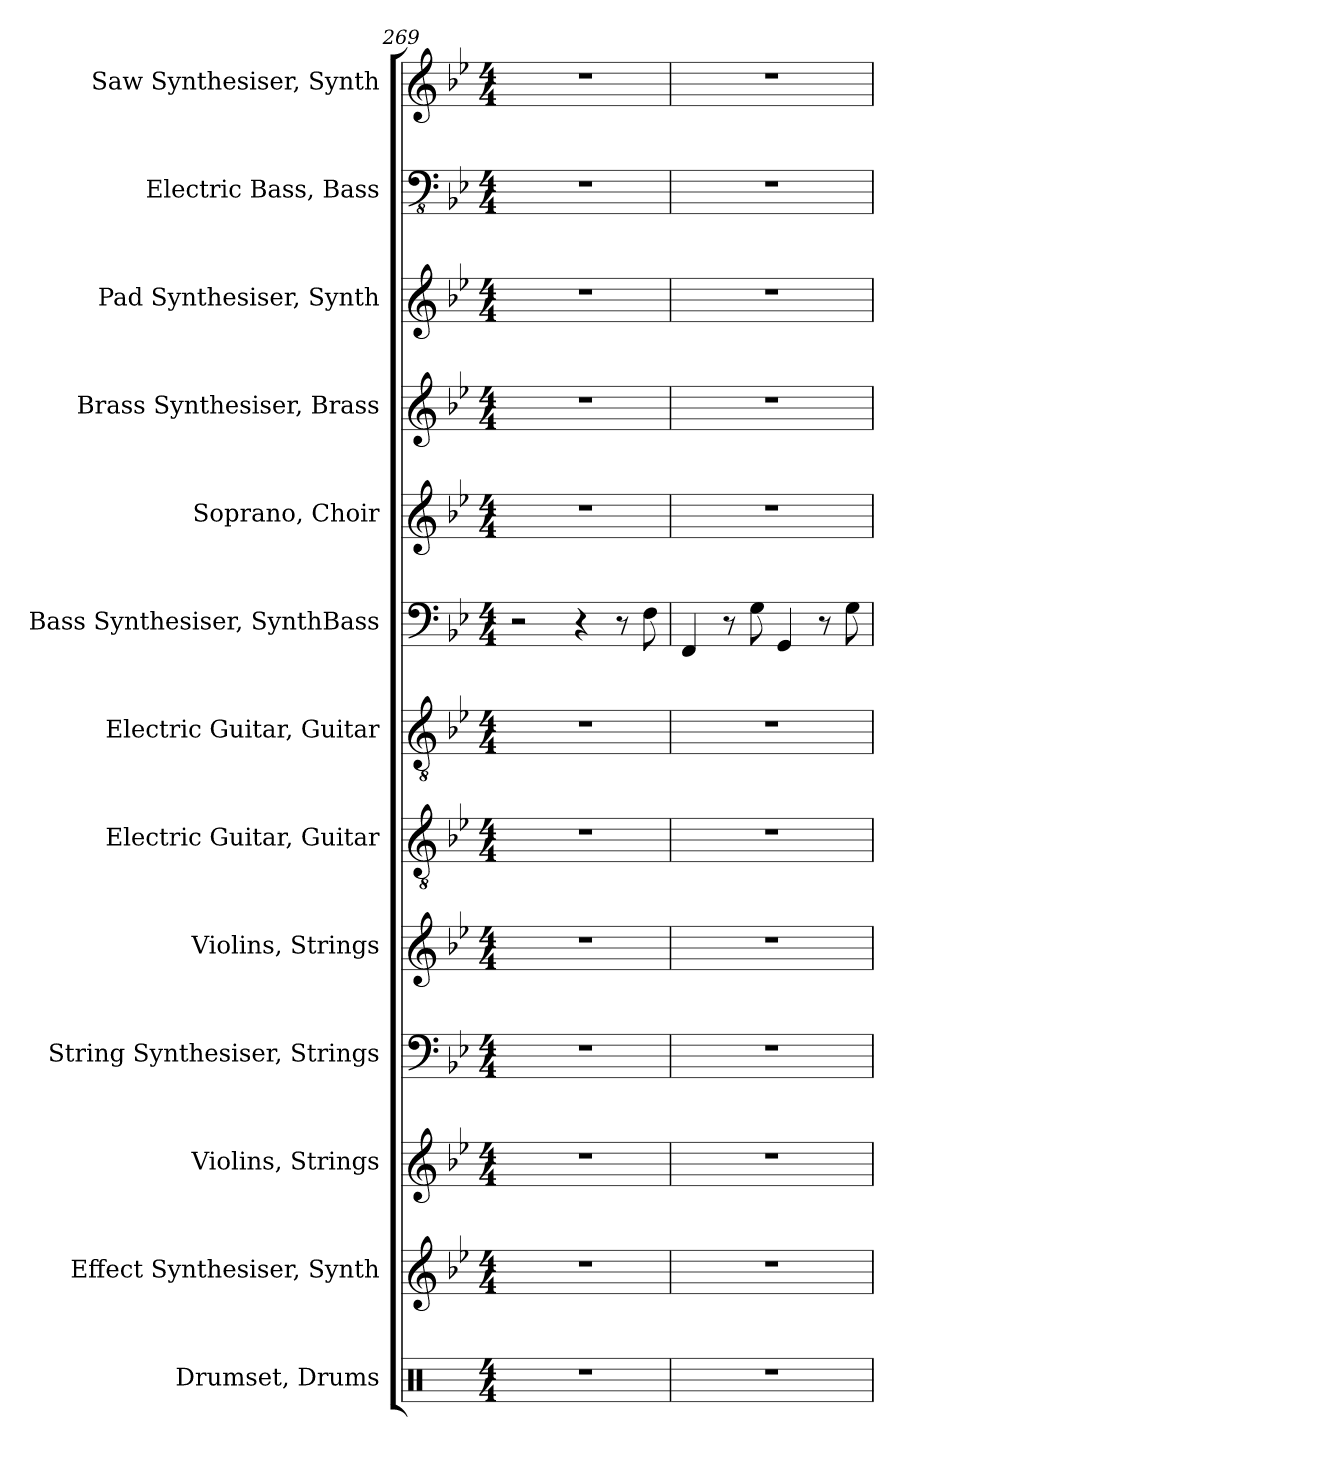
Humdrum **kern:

**kern	**kern	**kern	**kern	**kern	**kern	**kern	**kern	**kern	**kern	**kern	**kern	**kern
*part13	*part12	*part11	*part10	*part9	*part8	*part7	*part6	*part5	*part4	*part3	*part2	*part1
*staff13	*staff12	*staff11	*staff10	*staff9	*staff8	*staff7	*staff6	*staff5	*staff4	*staff3	*staff2	*staff1
*I"Drumset, Drums	*I"Effect Synthesiser, Synth	*I"Violins, Strings	*I"String Synthesiser, Strings	*I"Violins, Strings	*I"Electric Guitar, Guitar	*I"Electric Guitar, Guitar	*I"Bass Synthesiser, SynthBass	*I"Soprano, Choir	*I"Brass Synthesiser, Brass	*I"Pad Synthesiser, Synth	*I"Electric Bass, Bass	*I"Saw Synthesiser, Synth
*I'Drs.	*I'Synth.	*I'Vlns.	*I'Synth.	*I'Vlns.	*I'El. Guit.	*I'El. Guit.	*I'Synth.	*I'S.	*I'Synth.	*I'Synth.	*I'El. B.	*I'Synth.
*clefX	*clefG2	*clefG2	*clefF4	*clefG2	*clefGv2	*clefGv2	*clefF4	*clefG2	*clefG2	*clefG2	*clefFv4	*clefG2
*k[]	*k[b-e-]	*k[b-e-]	*k[b-e-]	*k[b-e-]	*k[b-e-]	*k[b-e-]	*k[b-e-]	*k[b-e-]	*k[b-e-]	*k[b-e-]	*k[b-e-]	*k[b-e-]
*M4/4	*M4/4	*M4/4	*M4/4	*M4/4	*M4/4	*M4/4	*M4/4	*M4/4	*M4/4	*M4/4	*M4/4	*M4/4
=269	=269	=269	=269	=269	=269	=269	=269	=269	=269	=269	=269	=269
1r	1r	1r	1r	1r	1r	1r	2r	1r	1r	1r	1r	1r
.	.	.	.	.	.	.	4r	.	.	.	.	.
.	.	.	.	.	.	.	8r	.	.	.	.	.
.	.	.	.	.	.	.	8F\	.	.	.	.	.
=270	=270	=270	=270	=270	=270	=270	=270	=270	=270	=270	=270	=270
1r	1r	1r	1r	1r	1r	1r	4FF/	1r	1r	1r	1r	1r
.	.	.	.	.	.	.	8r	.	.	.	.	.
.	.	.	.	.	.	.	8G\	.	.	.	.	.
.	.	.	.	.	.	.	4GG/	.	.	.	.	.
.	.	.	.	.	.	.	8r	.	.	.	.	.
.	.	.	.	.	.	.	8G\	.	.	.	.	.
=	=	=	=	=	=	=	=	=	=	=	=	=
*-	*-	*-	*-	*-	*-	*-	*-	*-	*-	*-	*-	*-
